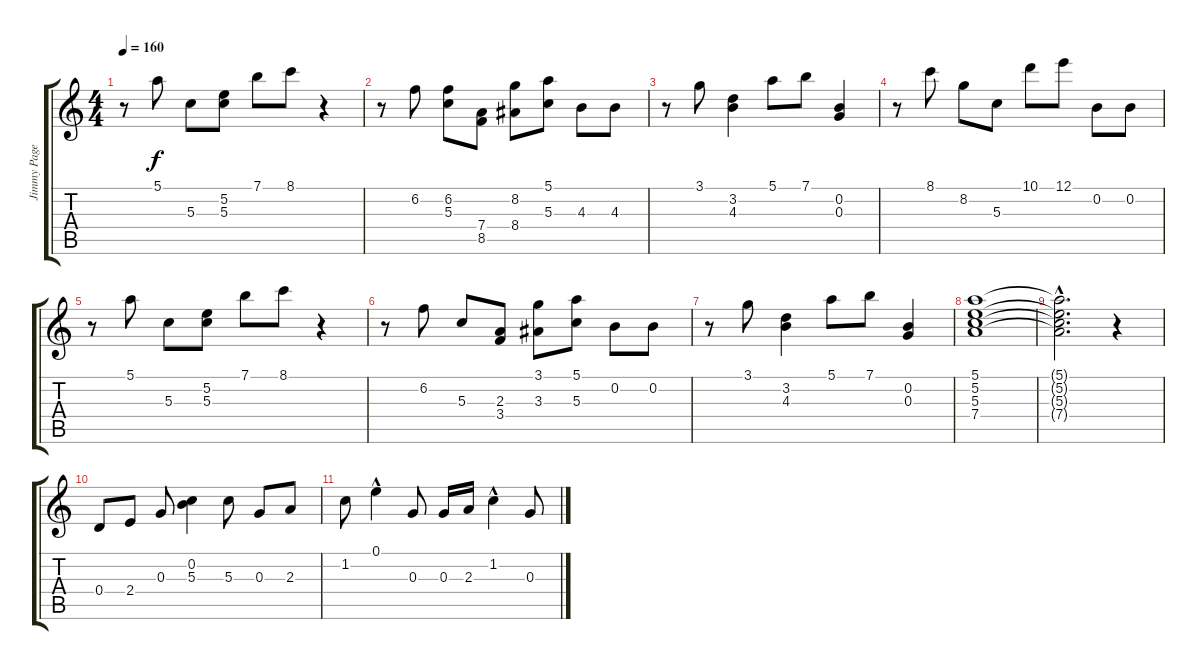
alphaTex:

\track ("Jimmy Page" "Jimmy Page") {instrument electricguitarjazz}
\staff {score tabs}
\tuning (E4 B3 G3 D3 A2 E2) {hide}
\ts (4 4)
\tempo 160
\clef g2
\ks c
r.8{dy f} 5.1.8{volume 9} 5.3.8{volume 9} (5.2 5.3).8{volume 9} 7.1.8{volume 9} 8.1.8 r.4 |
r.8 6.2.8{volume 8} (6.2 5.3).8{volume 8} (7.4 8.5).8 (8.2 8.4).8{volume 8} (5.1 5.3).8{volume 8} 4.3.8{volume 8} 4.3.8{volume 8} |
r.8 3.1.8{volume 8} (3.2 4.3).4{volume 7} 5.1.8{volume 7} 7.1.8{volume 7} (0.2 0.3).4{volume 7} |
r.8 8.1.8{volume 7} 8.2.8{volume 6} 5.3.8{volume 6} 10.1.8{volume 6} 12.1.8 0.2.8{volume 6} 0.2.8{volume 6} |
r.8 5.1.8{volume 6} 5.3.8{volume 6} (5.2 5.3).8 7.1.8{volume 6} 8.1.8{volume 5} r.4 |
r.8 6.2.8{volume 5} 5.3.8{volume 5} (2.3 3.4).8{volume 5} (3.1 3.3).8{volume 5} (5.1 5.3).8{volume 4} 0.2.8{volume 4} 0.2.8 |
r.8 3.1.8{volume 4} (3.2 4.3).4{volume 4} 5.1.8{volume 4} 7.1.8 (0.2 0.3).4{volume 4} |
(5.1 5.2 5.3 7.4).1{volume 3} |
(5.1{hac t} 5.2{hac t} 5.3{hac t} 7.4{hac t}).2{d} r.4 |
0.4.8{volume 2} 2.4.8{volume 2} 0.3.8{volume 2} (0.2 5.3).4{volume 1} 5.3.8{volume 1} 0.3.8{volume 1} 2.3.8{volume 1} |
1.2.8{volume 1} 0.1{hac}.4{volume 1} 0.3.8{volume 1} 0.3.16{volume 0} 2.3.16{volume 0} 1.2{hac}.4 0.3.8{volume 0}
